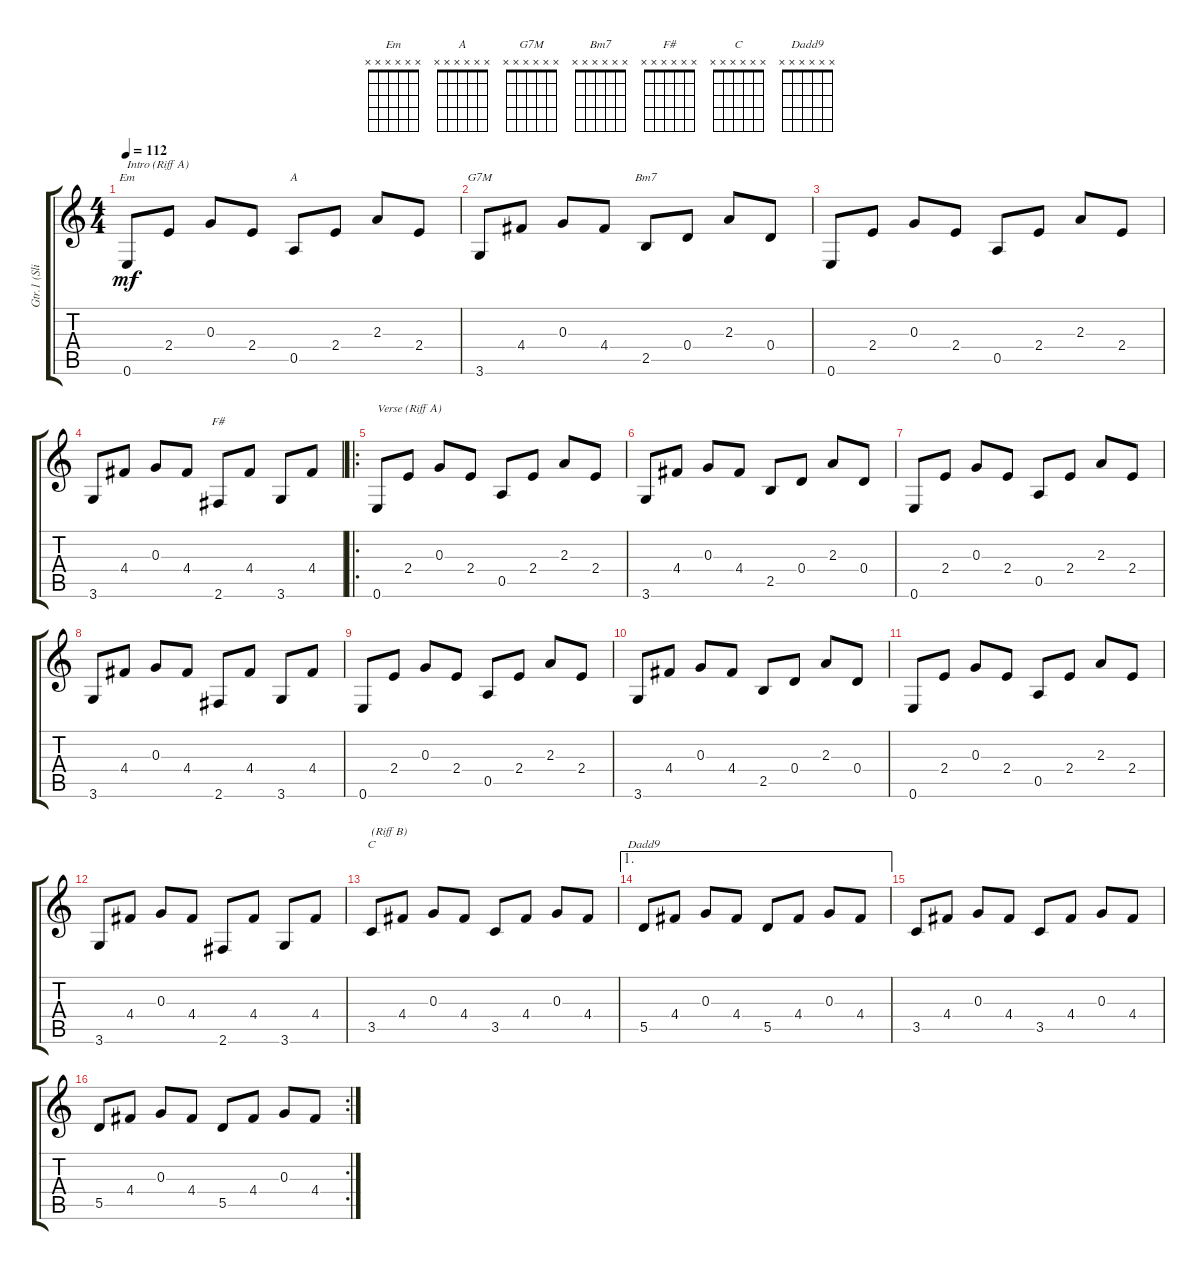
\track ("Gtr.1 (Slight dist.)" "Gtr.1 (Sli") {instrument overdrivenguitar}
\staff {score tabs}
\tuning (E4 B3 G3 D3 A2 E2) {hide}
\chord ("Em" x x x x x x) {firstfret 0}
\chord ("A" x x x x x x) {firstfret 0}
\chord ("G7M" x x x x x x) {firstfret 0}
\chord ("Bm7" x x x x x x) {firstfret 0}
\chord ("F#" x x x x x x) {firstfret 0}
\chord ("C" x x x x x x) {firstfret 0}
\chord ("Dadd9" x x x x x x) {firstfret 0}
\ts (4 4)
\tempo 112
\clef g2
\ks c
0.6.8{ch "Em" txt "Intro (Riff A)" dy mf instrument electricguitarmuted} 2.4.8 0.3.8 2.4.8 0.5.8{ch "A"} 2.4.8 2.3.8 2.4.8 |
3.6.8{ch "G7M"} 4.4.8 0.3.8 4.4.8 2.5.8{ch "Bm7"} 0.4.8 2.3.8 0.4.8 |
0.6.8 2.4.8 0.3.8 2.4.8 0.5.8 2.4.8 2.3.8 2.4.8 |
3.6.8 4.4.8 0.3.8 4.4.8 2.6.8{ch "F#"} 4.4.8 3.6.8 4.4.8 |
\ro
0.6.8{txt "Verse (Riff A)" instrument electricguitarmuted} 2.4.8 0.3.8 2.4.8 0.5.8 2.4.8 2.3.8 2.4.8 |
3.6.8 4.4.8 0.3.8 4.4.8 2.5.8 0.4.8 2.3.8 0.4.8 |
0.6.8 2.4.8 0.3.8 2.4.8 0.5.8 2.4.8 2.3.8 2.4.8 |
3.6.8 4.4.8 0.3.8 4.4.8 2.6.8 4.4.8 3.6.8 4.4.8 |
0.6.8 2.4.8 0.3.8 2.4.8 0.5.8 2.4.8 2.3.8 2.4.8 |
3.6.8 4.4.8 0.3.8 4.4.8 2.5.8 0.4.8 2.3.8 0.4.8 |
0.6.8 2.4.8 0.3.8 2.4.8 0.5.8 2.4.8 2.3.8 2.4.8 |
3.6.8 4.4.8 0.3.8 4.4.8 2.6.8 4.4.8 3.6.8 4.4.8 |
3.5.8{ch "C" txt "(Riff B)"} 4.4.8 0.3.8 4.4.8 3.5.8 4.4.8 0.3.8 4.4.8 |
\ae 1
5.5.8{ch "Dadd9"} 4.4.8 0.3.8 4.4.8 5.5.8 4.4.8 0.3.8 4.4.8 |
3.5.8{instrument overdrivenguitar} 4.4.8 0.3.8 4.4.8 3.5.8 4.4.8 0.3.8 4.4.8 |
\rc 2
5.5.8 4.4.8 0.3.8 4.4.8 5.5.8 4.4.8 0.3.8 4.4.8
